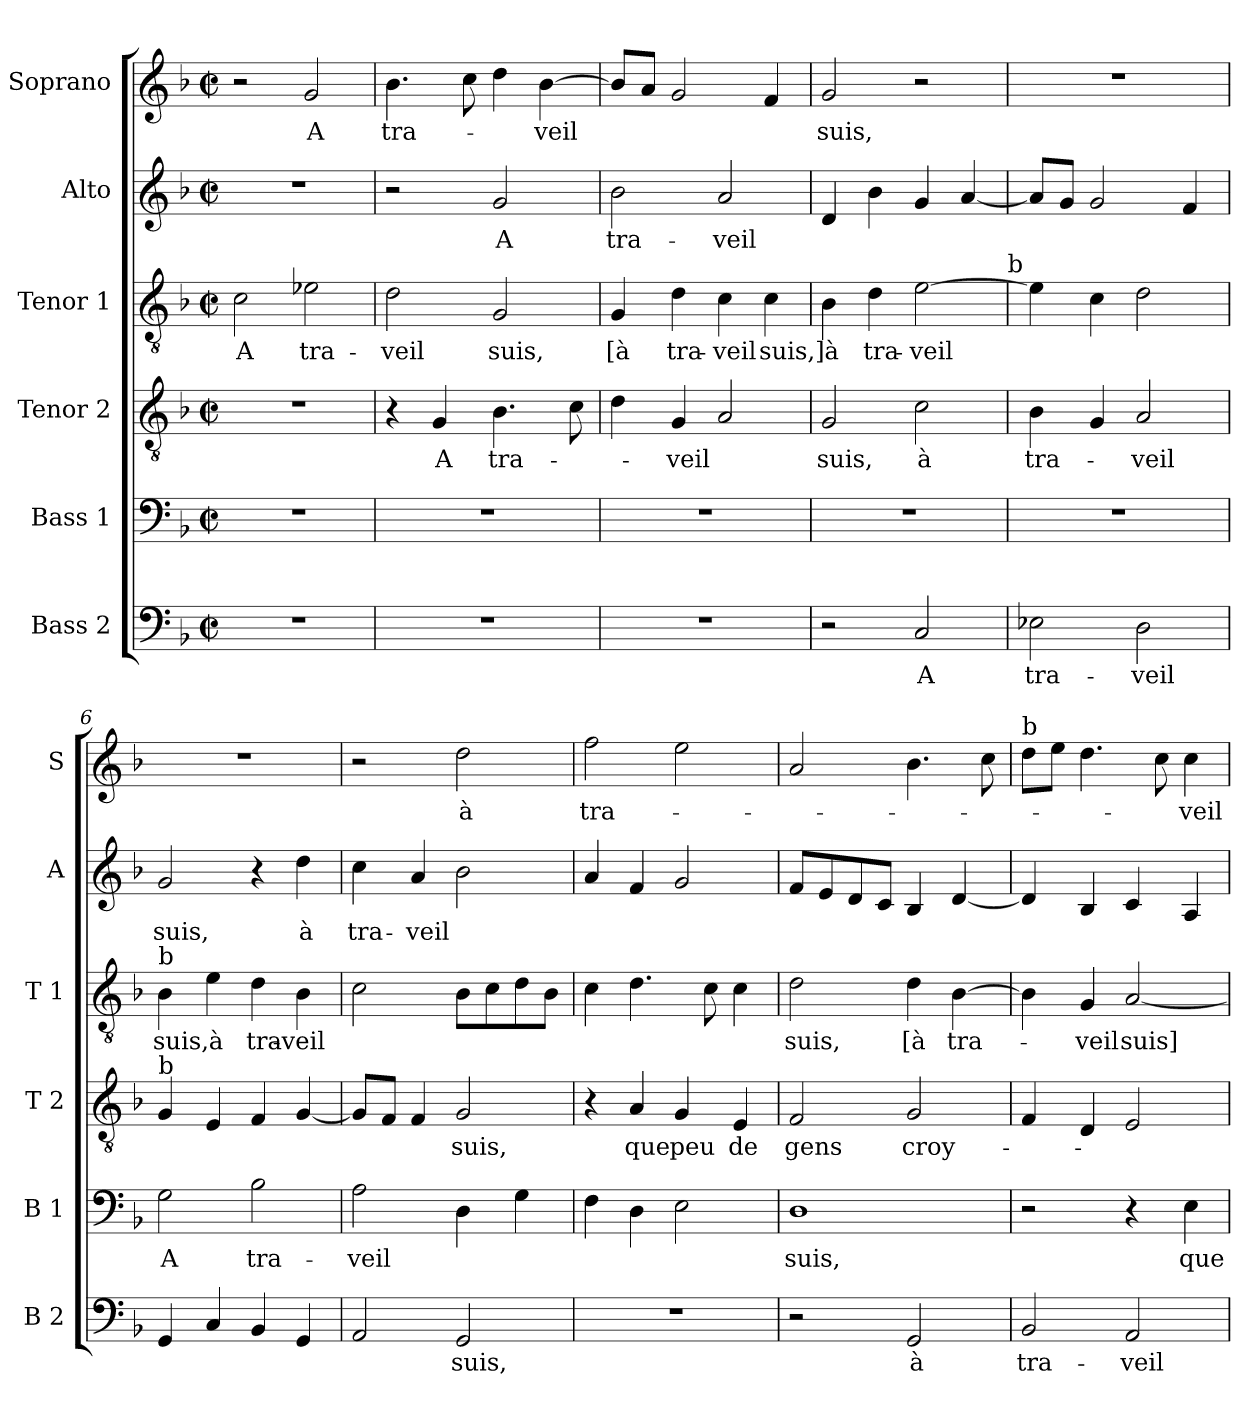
**kern	**text	**kern	**text	**kern	**text	**kern	**text	**kern	**text	**kern	**text
*part6	*part6	*part5	*part5	*part4	*part4	*part3	*part3	*part2	*part2	*part1	*part1
*staff6	*staff6	*staff5	*staff5	*staff4	*staff4	*staff3	*staff3	*staff2	*staff2	*staff1	*staff1
*I"Bass 2	*	*I"Bass 1	*	*I"Tenor 2	*	*I"Tenor 1	*	*I"Alto	*	*I"Soprano	*
*I'B 2	*	*I'B 1	*	*I'T 2	*	*I'T 1	*	*I'A	*	*I'S	*
*clefF4	*	*clefF4	*	*clefGv2	*	*clefGv2	*	*clefG2	*	*clefG2	*
*k[b-]	*	*k[b-]	*	*k[b-]	*	*k[b-]	*	*k[b-]	*	*k[b-]	*
*F:	*	*F:	*	*F:	*	*F:	*	*F:	*	*F:	*
*M2/2	*	*M2/2	*	*M2/2	*	*M2/2	*	*M2/2	*	*M2/2	*
*met(c|)	*	*met(c|)	*	*met(c|)	*	*met(c|)	*	*met(c|)	*	*met(c|)	*
=1	=1	=1	=1	=1	=1	=1	=1	=1	=1	=1	=1
1r	.	1r	.	1r	.	2c\	A	1r	.	2r	.
.	.	.	.	.	.	2e-X\	tra-	.	.	2g/	A
=2	=2	=2	=2	=2	=2	=2	=2	=2	=2	=2	=2
1r	.	1r	.	4r	.	2d\	-veil	2r	.	4.b-\	tra-
.	.	.	.	4G/	A	.	.	.	.	.	.
.	.	.	.	.	.	.	.	.	.	8cc\	.
.	.	.	.	4.B-\	tra-	2G/	suis,	2g/	A	4dd\	.
.	.	.	.	.	.	.	.	.	.	[4b-\	-veil
.	.	.	.	8c\	.	.	.	.	.	.	.
=3	=3	=3	=3	=3	=3	=3	=3	=3	=3	=3	=3
1r	.	1r	.	4d\	.	4G/	[à	2b-\	tra-	8b-/L]	.
.	.	.	.	.	.	.	.	.	.	8a/J	.
.	.	.	.	4G/	-veil	4d\	tra-	.	.	2g/	.
.	.	.	.	2A/	.	4c\	-veil	2a/	-veil	.	.
.	.	.	.	.	.	4c\	suis,]	.	.	4f/	.
=4	=4	=4	=4	=4	=4	=4	=4	=4	=4	=4	=4
2r	.	1r	.	2G/	suis,	4B-\	à	4d/	.	2g/	suis,
.	.	.	.	.	.	4d\	tra-	4b-\	.	.	.
2C/	A	.	.	2c\	à	[2e\	-veil	4g/	.	2r	.
.	.	.	.	.	.	.	.	[4a/	.	.	.
!	!	!	!	!	!	!LO:TX:a:t=b	!	!	!	!	!
=5	=5	=5	=5	=5	=5	=5	=5	=5	=5	=5	=5
2E-X\	tra-	1r	.	4B-\	tra-	4e\]	.	8a/L]	.	1r	.
.	.	.	.	.	.	.	.	8g/J	.	.	.
.	.	.	.	4G/	.	4c\	.	2g/	.	.	.
2D\	-veil	.	.	2A/	-veil	2d\	.	.	.	.	.
.	.	.	.	.	.	.	.	4f/	.	.	.
=6	=6	=6	=6	=6	=6	=6	=6	=6	=6	=6	=6
!	!	!	!	!	!	!LO:TX:a:t=b	!	!	!	!	!
!	!	!	!	!LO:TX:a:t=b	!	!	!	!	!	!	!
4GG/	.	2G\	A	4G/	.	4B-\	suis,	2g/	suis,	1r	.
4C/	.	.	.	4E/	.	4e\	à	.	.	.	.
4BB-/	.	2B-\	tra-	4F/	.	4d\	tra-	4r	.	.	.
4GG/	.	.	.	[4G/	.	4B-\	-veil	4dd\	à	.	.
!!LO:LB:g=z
=7	=7	=7	=7	=7	=7	=7	=7	=7	=7	=7	=7
2AA/	.	2A\	-veil	8G/L]	.	2c\	.	4cc\	tra-	2r	.
.	.	.	.	8F/J	.	.	.	.	.	.	.
.	.	.	.	4F/	.	.	.	4a/	-veil	.	.
2GG/	suis,	4D\	.	2G/	suis,	8B-\L	.	2b-\	.	2dd\	à
.	.	.	.	.	.	8c\	.	.	.	.	.
.	.	4G\	.	.	.	8d\	.	.	.	.	.
.	.	.	.	.	.	8B-\J	.	.	.	.	.
=8	=8	=8	=8	=8	=8	=8	=8	=8	=8	=8	=8
1r	.	4F\	.	4r	.	4c\	.	4a/	.	2ff\	tra-
.	.	4D\	.	4A/	que	4.d\	.	4f/	.	.	.
.	.	2E\	.	4G/	peu	.	.	2g/	.	2ee\	.
.	.	.	.	.	.	8c\	.	.	.	.	.
.	.	.	.	4E/	de	4c\	.	.	.	.	.
=9	=9	=9	=9	=9	=9	=9	=9	=9	=9	=9	=9
2r	.	1D	suis,	2F/	gens	2d\	suis,	8f/L	.	2a/	.
.	.	.	.	.	.	.	.	8e/	.	.	.
.	.	.	.	.	.	.	.	8d/	.	.	.
.	.	.	.	.	.	.	.	8c/J	.	.	.
2GG/	à	.	.	2G/	croy-	4d\	[à	4B-/	.	4.b-\	.
.	.	.	.	.	.	[4B-\	tra-	[4d/	.	.	.
.	.	.	.	.	.	.	.	.	.	8cc\	.
=10	=10	=10	=10	=10	=10	=10	=10	=10	=10	=10	=10
!	!	!	!	!	!	!	!	!	!	!LO:TX:a:t=b	!
2BB-/	tra-	2r	.	4F/	.	4B-\]	.	4d/]	.	8dd\L	.
.	.	.	.	.	.	.	.	.	.	8ee\J	.
.	.	.	.	4D/	.	4G/	-veil	4B-/	.	4.dd\	.
2AA/	-veil	4r	.	2E/	.	[2A/	suis]	4c/	.	.	.
.	.	.	.	.	.	.	.	.	.	8cc\	.
.	.	4E\	que	.	.	.	.	4A/	.	4cc\	-veil
=	=	=	=	=	=	=	=	=	=	=	=
*-	*-	*-	*-	*-	*-	*-	*-	*-	*-	*-	*-
